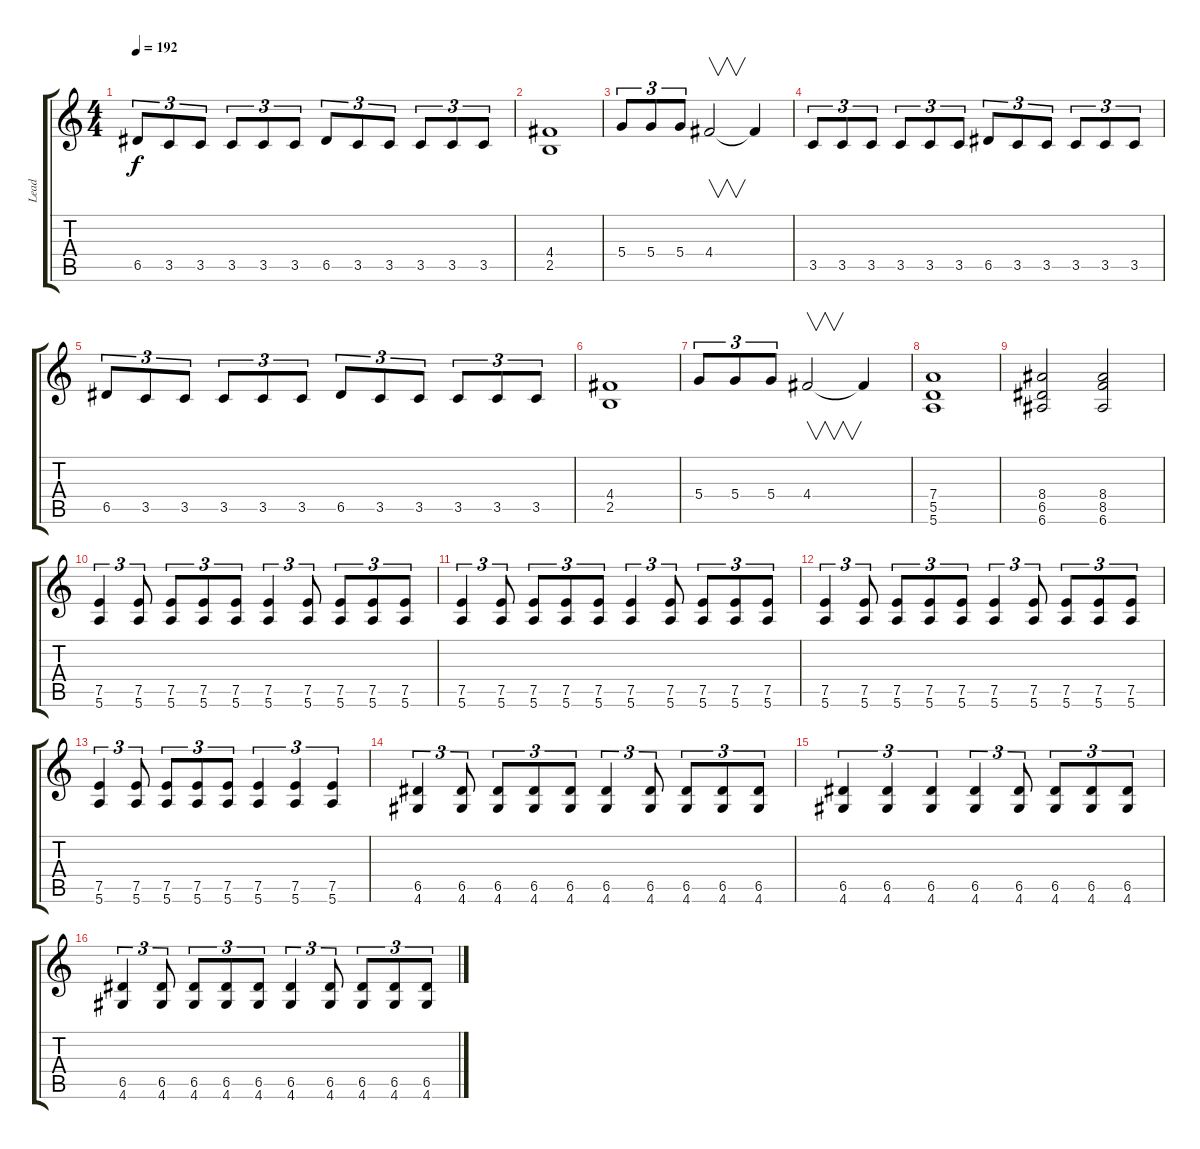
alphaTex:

\track ("Lead" "Lead") {instrument overdrivenguitar}
\staff {score tabs}
\tuning (E4 B3 G3 D3 A2 E2) {hide}
\ts (4 4)
\tempo 192
\clef g2
\ks c
6.5.8{tu (3 2) dy f} 3.5.8{tu (3 2)} 3.5.8{tu (3 2)} 3.5.8{tu (3 2)} 3.5.8{tu (3 2)} 3.5.8{tu (3 2)} 6.5.8{tu (3 2)} 3.5.8{tu (3 2)} 3.5.8{tu (3 2)} 3.5.8{tu (3 2)} 3.5.8{tu (3 2)} 3.5.8{tu (3 2)} |
(4.4 2.5).1 |
5.4.8{tu (3 2)} 5.4.8{tu (3 2)} 5.4.8{tu (3 2)} 4.4.2{v} 4.4{t}.4 |
3.5.8{tu (3 2)} 3.5.8{tu (3 2)} 3.5.8{tu (3 2)} 3.5.8{tu (3 2)} 3.5.8{tu (3 2)} 3.5.8{tu (3 2)} 6.5.8{tu (3 2)} 3.5.8{tu (3 2)} 3.5.8{tu (3 2)} 3.5.8{tu (3 2)} 3.5.8{tu (3 2)} 3.5.8{tu (3 2)} |
6.5.8{tu (3 2)} 3.5.8{tu (3 2)} 3.5.8{tu (3 2)} 3.5.8{tu (3 2)} 3.5.8{tu (3 2)} 3.5.8{tu (3 2)} 6.5.8{tu (3 2)} 3.5.8{tu (3 2)} 3.5.8{tu (3 2)} 3.5.8{tu (3 2)} 3.5.8{tu (3 2)} 3.5.8{tu (3 2)} |
(4.4 2.5).1 |
5.4.8{tu (3 2)} 5.4.8{tu (3 2)} 5.4.8{tu (3 2)} 4.4.2{v} 4.4{t}.4 |
(7.4 5.5 5.6).1 |
(8.4 6.5 6.6).2 (8.4 8.5 6.6).2 |
(7.5 5.6).4{tu (3 2)} (7.5 5.6).8{tu (3 2)} (7.5 5.6).8{tu (3 2)} (7.5 5.6).8{tu (3 2)} (7.5 5.6).8{tu (3 2)} (7.5 5.6).4{tu (3 2)} (7.5 5.6).8{tu (3 2)} (7.5 5.6).8{tu (3 2)} (7.5 5.6).8{tu (3 2)} (7.5 5.6).8{tu (3 2)} |
(7.5 5.6).4{tu (3 2)} (7.5 5.6).8{tu (3 2)} (7.5 5.6).8{tu (3 2)} (7.5 5.6).8{tu (3 2)} (7.5 5.6).8{tu (3 2)} (7.5 5.6).4{tu (3 2)} (7.5 5.6).8{tu (3 2)} (7.5 5.6).8{tu (3 2)} (7.5 5.6).8{tu (3 2)} (7.5 5.6).8{tu (3 2)} |
(7.5 5.6).4{tu (3 2)} (7.5 5.6).8{tu (3 2)} (7.5 5.6).8{tu (3 2)} (7.5 5.6).8{tu (3 2)} (7.5 5.6).8{tu (3 2)} (7.5 5.6).4{tu (3 2)} (7.5 5.6).8{tu (3 2)} (7.5 5.6).8{tu (3 2)} (7.5 5.6).8{tu (3 2)} (7.5 5.6).8{tu (3 2)} |
(7.5 5.6).4{tu (3 2)} (7.5 5.6).8{tu (3 2)} (7.5 5.6).8{tu (3 2)} (7.5 5.6).8{tu (3 2)} (7.5 5.6).8{tu (3 2)} (7.5 5.6).4{tu (3 2)} (7.5 5.6).4{tu (3 2)} (7.5 5.6).4{tu (3 2)} |
(6.5 4.6).4{tu (3 2)} (6.5 4.6).8{tu (3 2)} (6.5 4.6).8{tu (3 2)} (6.5 4.6).8{tu (3 2)} (6.5 4.6).8{tu (3 2)} (6.5 4.6).4{tu (3 2)} (6.5 4.6).8{tu (3 2)} (6.5 4.6).8{tu (3 2)} (6.5 4.6).8{tu (3 2)} (6.5 4.6).8{tu (3 2)} |
(6.5 4.6).4{tu (3 2)} (6.5 4.6).4{tu (3 2)} (6.5 4.6).4{tu (3 2)} (6.5 4.6).4{tu (3 2)} (6.5 4.6).8{tu (3 2)} (6.5 4.6).8{tu (3 2)} (6.5 4.6).8{tu (3 2)} (6.5 4.6).8{tu (3 2)} |
(6.5 4.6).4{tu (3 2)} (6.5 4.6).8{tu (3 2)} (6.5 4.6).8{tu (3 2)} (6.5 4.6).8{tu (3 2)} (6.5 4.6).8{tu (3 2)} (6.5 4.6).4{tu (3 2)} (6.5 4.6).8{tu (3 2)} (6.5 4.6).8{tu (3 2)} (6.5 4.6).8{tu (3 2)} (6.5 4.6).8{tu (3 2)}
